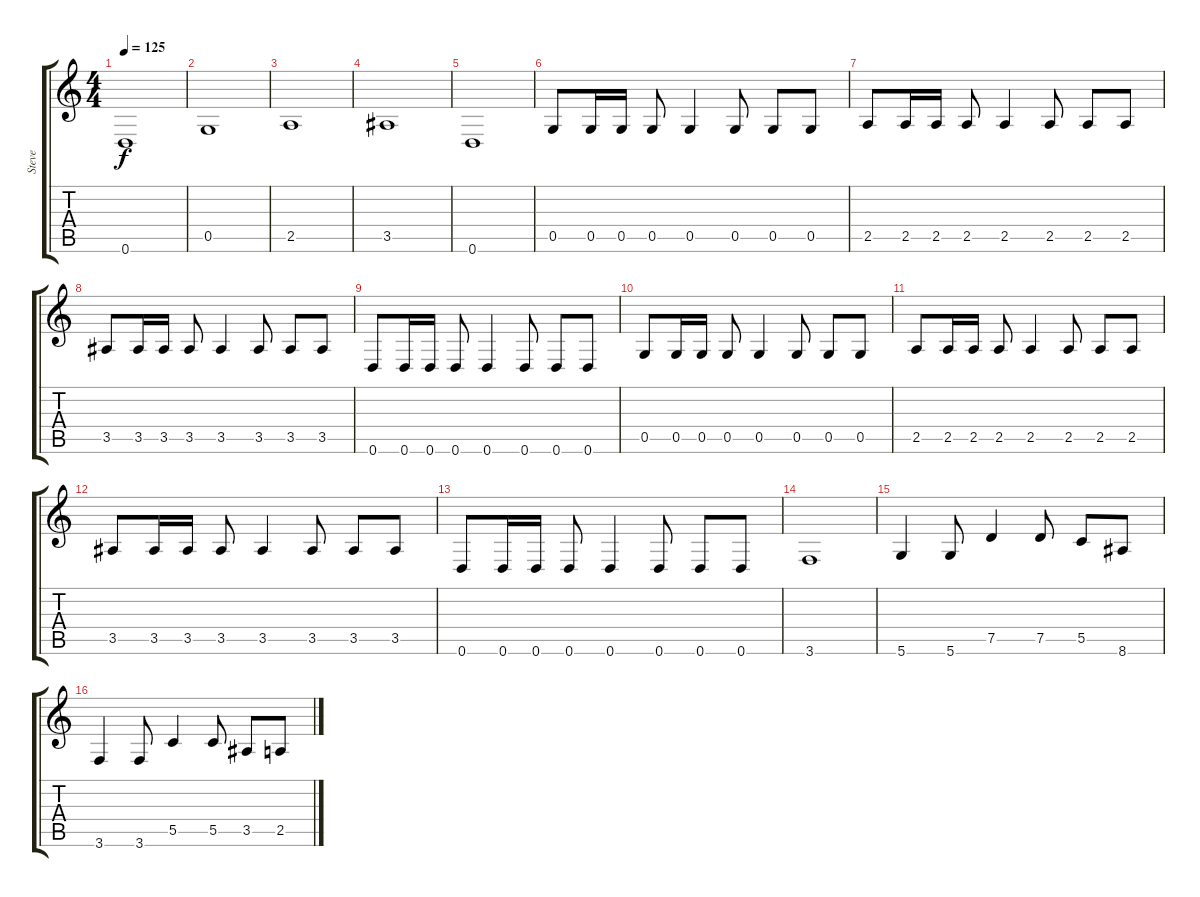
\track ("Steve" "Steve") {instrument electricbassfinger}
\staff {score tabs}
\tuning (D4 A3 F3 C3 G2 D2) {hide}
\ts (4 4)
\tempo 125
\clef g2
\ks c
0.6.1{dy f} |
0.5.1 |
2.5.1 |
3.5.1 |
0.6.1 |
0.5.8 0.5.16 0.5.16 0.5.8 0.5.4 0.5.8 0.5.8 0.5.8 |
2.5.8 2.5.16 2.5.16 2.5.8 2.5.4 2.5.8 2.5.8 2.5.8 |
3.5.8 3.5.16 3.5.16 3.5.8 3.5.4 3.5.8 3.5.8 3.5.8 |
0.6.8 0.6.16 0.6.16 0.6.8 0.6.4 0.6.8 0.6.8 0.6.8 |
0.5.8 0.5.16 0.5.16 0.5.8 0.5.4 0.5.8 0.5.8 0.5.8 |
2.5.8 2.5.16 2.5.16 2.5.8 2.5.4 2.5.8 2.5.8 2.5.8 |
3.5.8 3.5.16 3.5.16 3.5.8 3.5.4 3.5.8 3.5.8 3.5.8 |
0.6.8 0.6.16 0.6.16 0.6.8 0.6.4 0.6.8 0.6.8 0.6.8 |
3.6.1 |
5.6.4 5.6.8 7.5.4 7.5.8 5.5.8 8.6.8 |
3.6.4 3.6.8 5.5.4 5.5.8 3.5.8 2.5.8
